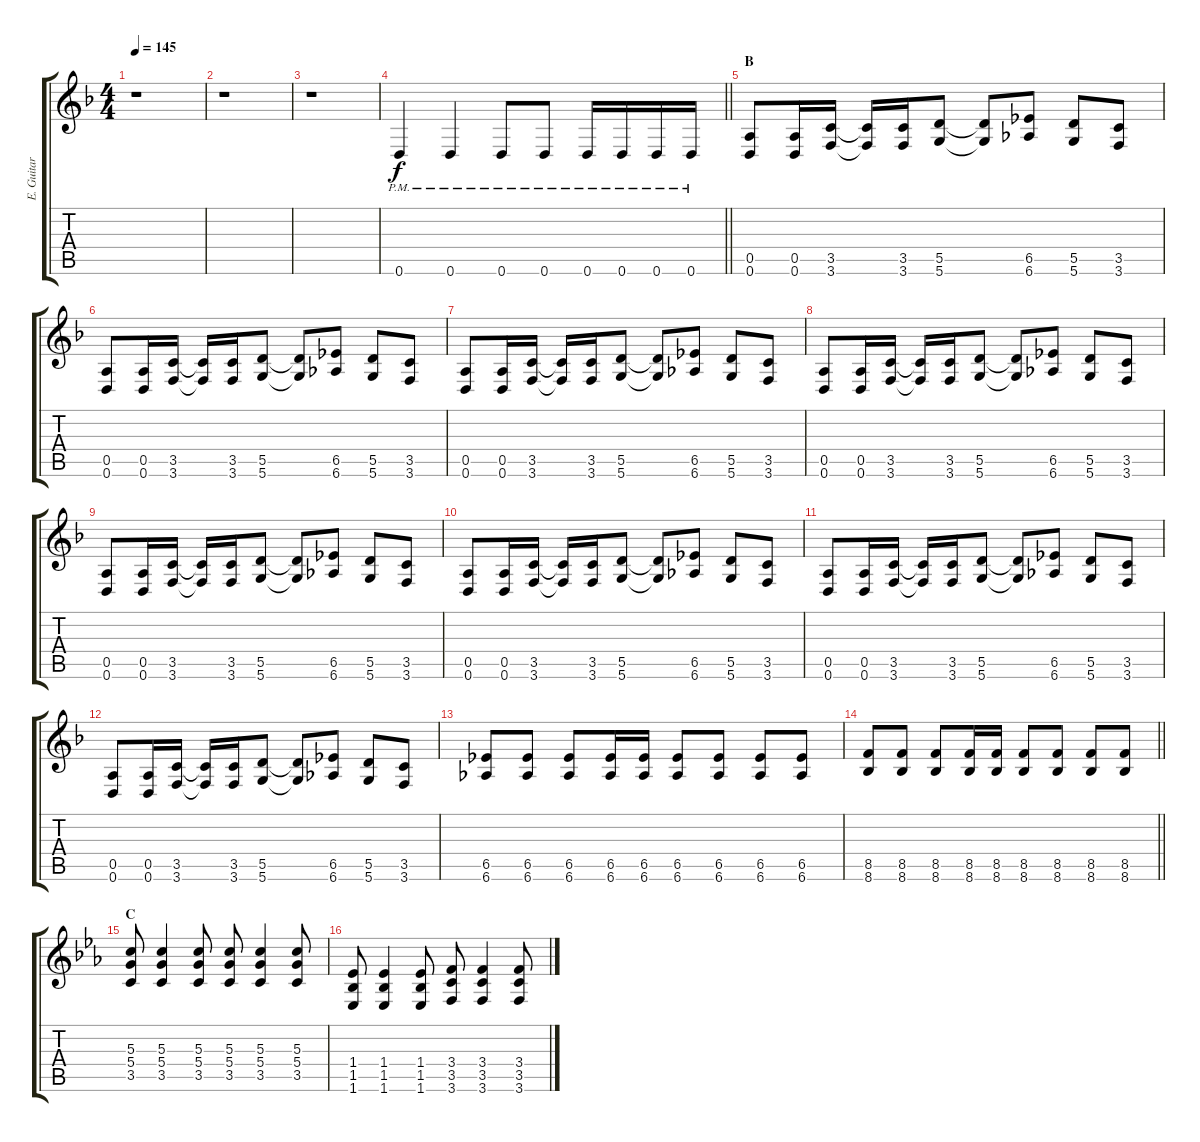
\track ("E. Guitar I" "E. Guitar ") {instrument overdrivenguitar}
\staff {score tabs}
\tuning (E4 B3 G3 D3 A2 D2) {hide}
\ts (4 4)
\tempo 145
\clef g2
\ks f
r.1{dy f} |
r.1 |
r.1 |
\barLineRight lightlight
0.6{pm}.4 0.6{pm}.4 0.6{pm}.8 0.6{pm}.8 0.6{pm}.16 0.6{pm}.16 0.6{pm}.16 0.6{pm}.16 |
\section ("" "B")
(0.5 0.6).8 (0.5 0.6).16 (3.5 3.6).16 (3.5{t} 3.6{t}).16 (3.5 3.6).16 (5.5 5.6).8 (5.5{t} 5.6{t}).8 (6.5 6.6).8 (5.5 5.6).8 (3.5 3.6).8 |
(0.5 0.6).8 (0.5 0.6).16 (3.5 3.6).16 (3.5{t} 3.6{t}).16 (3.5 3.6).16 (5.5 5.6).8 (5.5{t} 5.6{t}).8 (6.5 6.6).8 (5.5 5.6).8 (3.5 3.6).8 |
(0.5 0.6).8 (0.5 0.6).16 (3.5 3.6).16 (3.5{t} 3.6{t}).16 (3.5 3.6).16 (5.5 5.6).8 (5.5{t} 5.6{t}).8 (6.5 6.6).8 (5.5 5.6).8 (3.5 3.6).8 |
(0.5 0.6).8 (0.5 0.6).16 (3.5 3.6).16 (3.5{t} 3.6{t}).16 (3.5 3.6).16 (5.5 5.6).8 (5.5{t} 5.6{t}).8 (6.5 6.6).8 (5.5 5.6).8 (3.5 3.6).8 |
(0.5 0.6).8 (0.5 0.6).16 (3.5 3.6).16 (3.5{t} 3.6{t}).16 (3.5 3.6).16 (5.5 5.6).8 (5.5{t} 5.6{t}).8 (6.5 6.6).8 (5.5 5.6).8 (3.5 3.6).8 |
(0.5 0.6).8 (0.5 0.6).16 (3.5 3.6).16 (3.5{t} 3.6{t}).16 (3.5 3.6).16 (5.5 5.6).8 (5.5{t} 5.6{t}).8 (6.5 6.6).8 (5.5 5.6).8 (3.5 3.6).8 |
(0.5 0.6).8 (0.5 0.6).16 (3.5 3.6).16 (3.5{t} 3.6{t}).16 (3.5 3.6).16 (5.5 5.6).8 (5.5{t} 5.6{t}).8 (6.5 6.6).8 (5.5 5.6).8 (3.5 3.6).8 |
(0.5 0.6).8 (0.5 0.6).16 (3.5 3.6).16 (3.5{t} 3.6{t}).16 (3.5 3.6).16 (5.5 5.6).8 (5.5{t} 5.6{t}).8 (6.5 6.6).8 (5.5 5.6).8 (3.5 3.6).8 |
(6.5 6.6).8 (6.5 6.6).8 (6.5 6.6).8 (6.5 6.6).16 (6.5 6.6).16 (6.5 6.6).8 (6.5 6.6).8 (6.5 6.6).8 (6.5 6.6).8 |
\barLineRight lightlight
(8.5 8.6).8 (8.5 8.6).8 (8.5 8.6).8 (8.5 8.6).16 (8.5 8.6).16 (8.5 8.6).8 (8.5 8.6).8 (8.5 8.6).8 (8.5 8.6).8 |
\section ("" "C")
\ks eb
(5.3 5.4 3.5).8 (5.3 5.4 3.5).4 (5.3 5.4 3.5).8 (5.3 5.4 3.5).8 (5.3 5.4 3.5).4 (5.3 5.4 3.5).8 |
(1.4 1.5 1.6).8 (1.4 1.5 1.6).4 (1.4 1.5 1.6).8 (3.4 3.5 3.6).8 (3.4 3.5 3.6).4 (3.4 3.5 3.6).8
